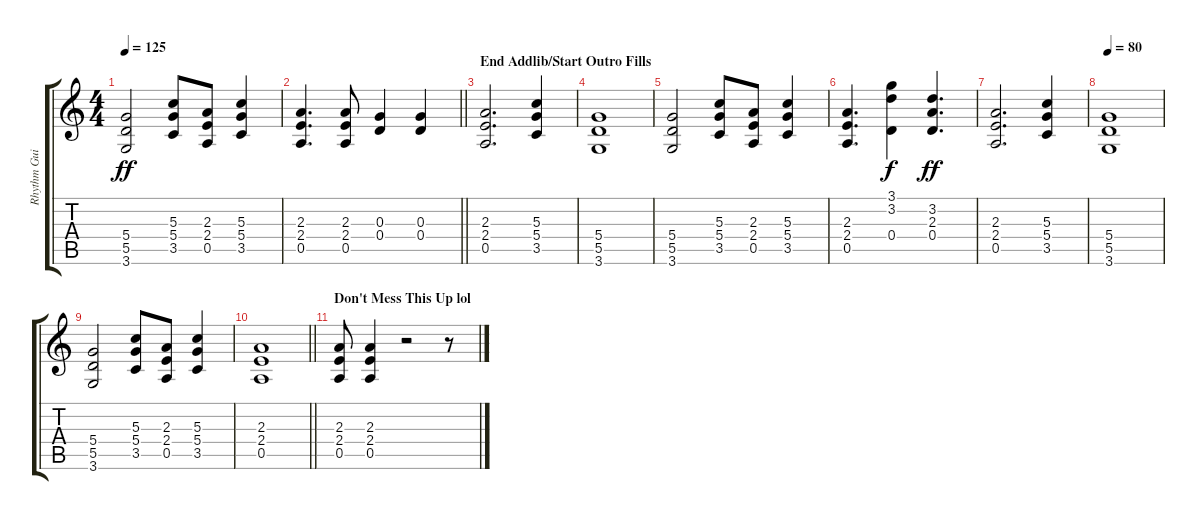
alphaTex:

\track ("Rhythm Guitar" "Rhythm Gui") {instrument distortionguitar}
\staff {score tabs}
\tuning (E4 B3 G3 D3 A2 E2) {hide}
\ts (4 4)
\tempo 125
\clef g2
\ks c
(5.4 5.5 3.6).2{dy ff} (5.3 5.4 3.5).8 (2.3 2.4 0.5).8 (5.3 5.4 3.5).4 |
\barLineRight lightlight
(2.3 2.4 0.5).4{d} (2.3 2.4 0.5).8 (0.3 0.4).4 (0.3 0.4).4 |
\section ("" "End Addlib/Start Outro Fills")
(2.3 2.4 0.5).2{d} (5.3 5.4 3.5).4 |
(5.4 5.5 3.6).1 |
(5.4 5.5 3.6).2 (5.3 5.4 3.5).8 (2.3 2.4 0.5).8 (5.3 5.4 3.5).4 |
(2.3 2.4 0.5).4{d} (3.1 3.2 0.4).4{dy f} (3.2 2.3 0.4).4{d dy ff} |
(2.3 2.4 0.5).2{d} (5.3 5.4 3.5).4 |
\tempo 80
(5.4 5.5 3.6).1 |
(5.4 5.5 3.6).2 (5.3 5.4 3.5).8 (2.3 2.4 0.5).8 (5.3 5.4 3.5).4 |
\barLineRight lightlight
(2.3 2.4 0.5).1 |
\section ("" "Don't Mess This Up lol")
(2.3 2.4 0.5).8 (2.3 2.4 0.5).4 r.2 r.8
